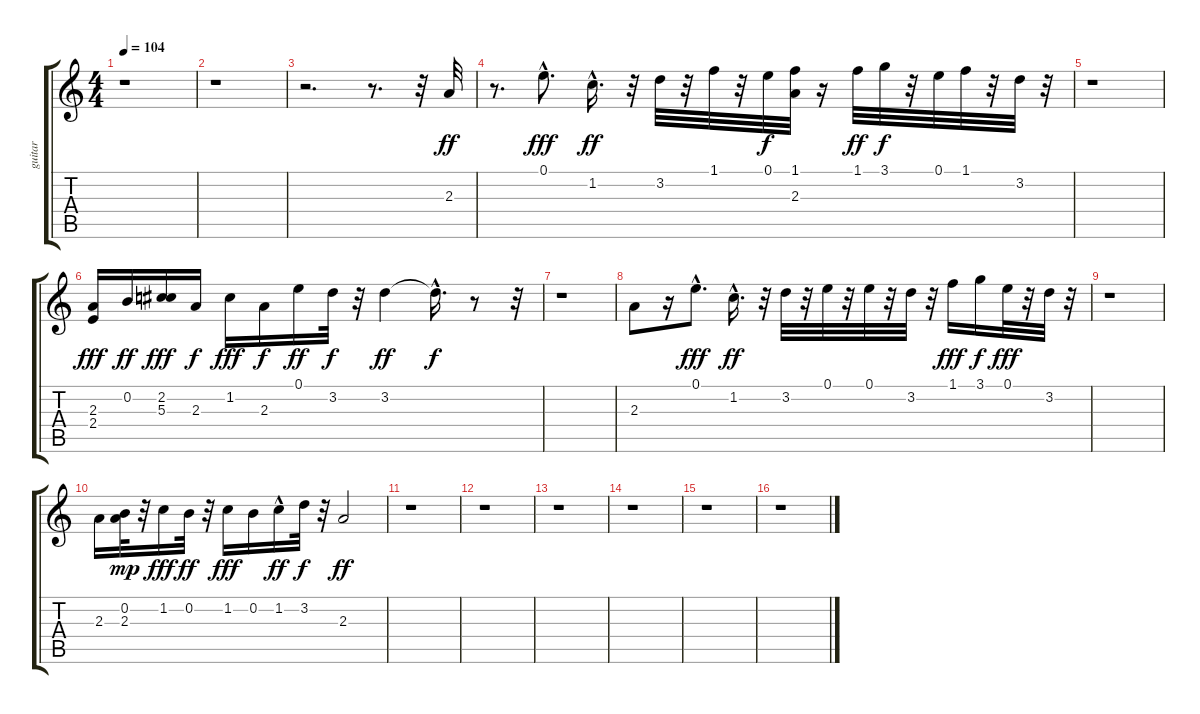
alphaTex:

\track ("guitar" "guitar") {instrument electricguitarjazz}
\staff {score tabs}
\tuning (E4 B3 G3 D3 A2 E2) {hide}
\ts (4 4)
\tempo 104
\clef g2
\ks c
r.1{dy ff} |
r.1 |
r.2{d} r.8{d} r.32 2.3.32 |
r.8{d} 0.1{hac}.8{d dy fff} 1.2{hac}.16{d dy ff} r.32 3.2.32 r.32 1.1.32 r.32 0.1.32{dy f} (1.1 2.3).32 r.16 1.1.32{dy ff} 3.1.32{dy f} r.32 0.1.32 1.1.32 r.32 3.2.32 r.32 |
r.1 |
(2.3 2.4).16{dy fff} 0.2.16{dy ff} (2.2 5.3).16{dy fff} 2.3.16{dy f} 1.2.16{dy fff} 2.3.16{dy f} 0.1.16{dy ff} 3.2.32{dy f} r.32 3.2.4{dy ff} 3.2{hac t}.16{d dy f} r.8 r.32 |
r.1 |
2.3.8 r.16 0.1{hac}.8{d dy fff} 1.2{hac}.16{d dy ff} r.32 3.2.32 r.32 0.1.32 r.32 0.1.32 r.32 3.2.32 r.32 1.1.16{dy fff} 3.1.16{dy f} 0.1.32{dy fff} r.32 3.2.32 r.32 |
r.1 |
2.3.16 (0.2 2.3).32{dy mp} r.32 1.2.16{dy fff} 0.2.32{dy ff} r.32 1.2.16{dy fff} 0.2.16 1.2{hac}.16{dy ff} 3.2.32{dy f} r.32 2.3.2{dy ff} |
r.1 |
r.1 |
r.1 |
r.1 |
r.1 |
r.1
